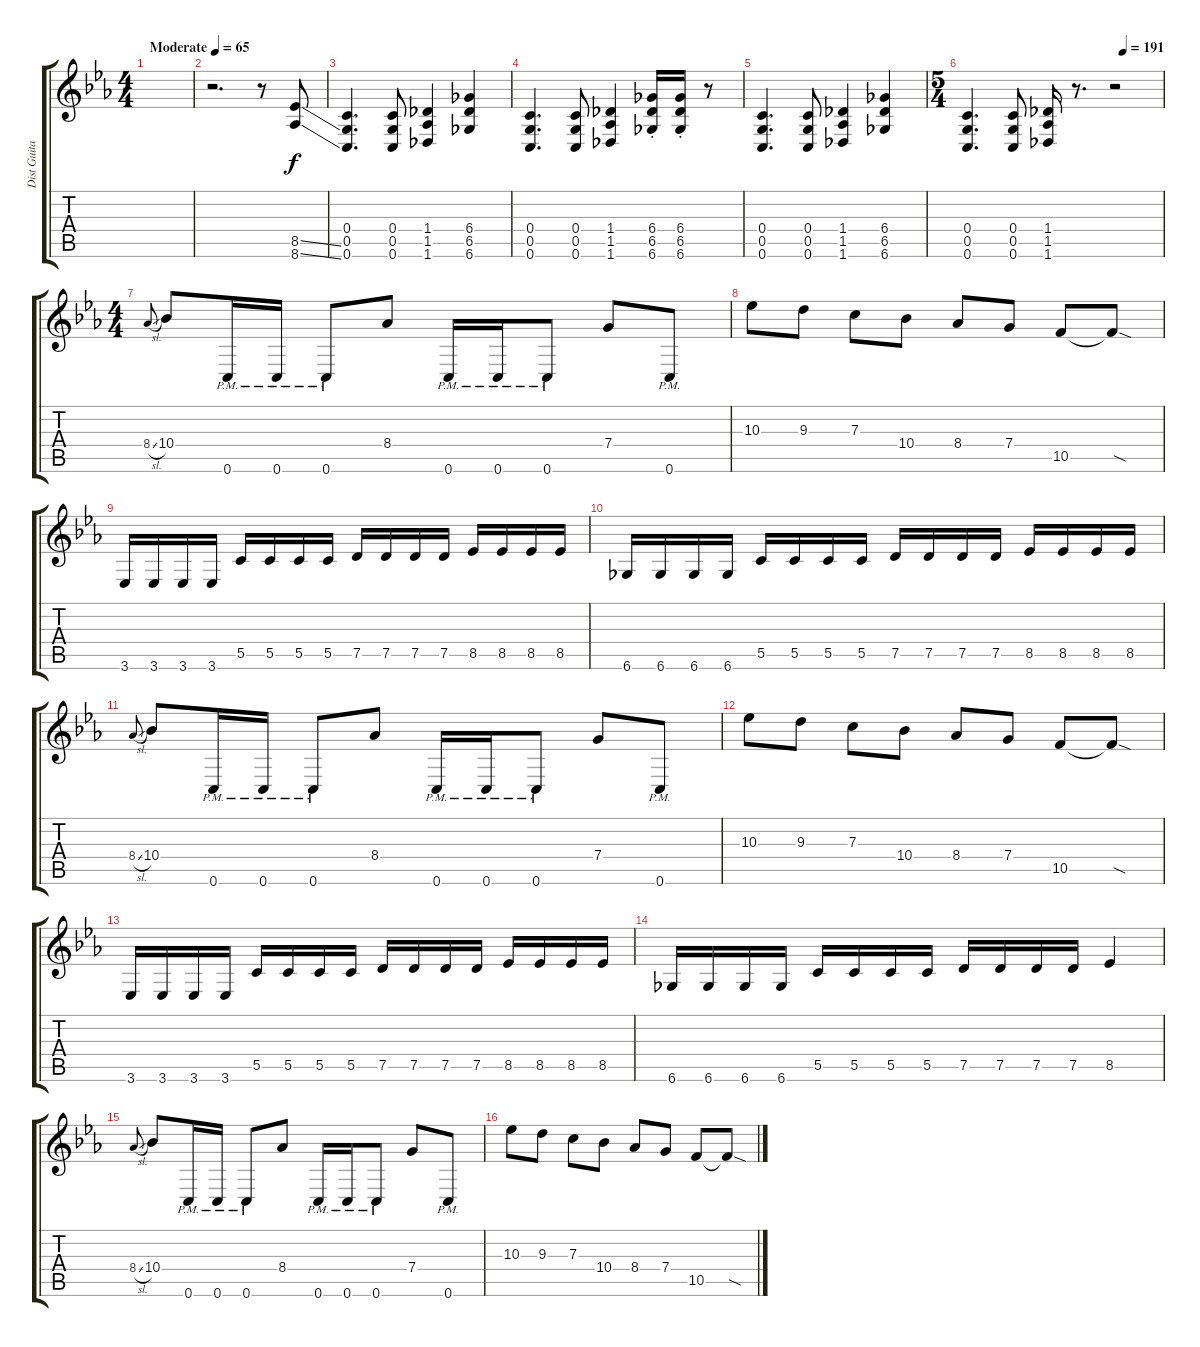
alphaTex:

\track ("Dist Guitar Right" "Dist Guita") {instrument distortionguitar}
\staff {score tabs}
\tuning (D4 A3 F3 C3 G2 C2) {hide}
\ts (4 4)
\tempo (65 "Moderate")
\clef g2
\ks cminor
|
r.2{d volume 14} r.8 (8.5{ss} 8.6{ss}).8 |
(0.4 0.5 0.6).4{d} (0.4 0.5 0.6).8 (1.4 1.5 1.6).4 (6.4 6.5 6.6).4 |
(0.4 0.5 0.6).4{d} (0.4 0.5 0.6).8 (1.4 1.5 1.6).4 (6.4{st} 6.5{st} 6.6{st}).16 (6.4{st} 6.5{st} 6.6{st}).16 r.8 |
(0.4 0.5 0.6).4{d} (0.4 0.5 0.6).8 (1.4 1.5 1.6).4 (6.4 6.5 6.6).4 |
\ts (5 4)
\tempo (191 0.8)
(0.4 0.5 0.6).4{d} (0.4 0.5 0.6).8 (1.4 1.5 1.6).16 r.8{d} r.2 |
\ts (4 4)
8.4{sl}.8{gr onbeat} 10.4.8 0.6{pm}.16 0.6{pm}.16 0.6{pm}.8 8.4.8 0.6{pm}.16 0.6{pm}.16 0.6{pm}.8 7.4.8 0.6{pm}.8 |
10.3.8 9.3.8 7.3.8 10.4.8 8.4.8 7.4.8 10.5.8 10.5{sod t}.8 |
3.6.16 3.6.16 3.6.16 3.6.16 5.5.16 5.5.16 5.5.16 5.5.16 7.5.16 7.5.16 7.5.16 7.5.16 8.5.16 8.5.16 8.5.16 8.5.16 |
6.6.16 6.6.16 6.6.16 6.6.16 5.5.16 5.5.16 5.5.16 5.5.16 7.5.16 7.5.16 7.5.16 7.5.16 8.5.16 8.5.16 8.5.16 8.5.16 |
8.4{sl}.8{gr onbeat} 10.4.8 0.6{pm}.16 0.6{pm}.16 0.6{pm}.8 8.4.8 0.6{pm}.16 0.6{pm}.16 0.6{pm}.8 7.4.8 0.6{pm}.8 |
10.3.8 9.3.8 7.3.8 10.4.8 8.4.8 7.4.8 10.5.8 10.5{sod t}.8 |
3.6.16 3.6.16 3.6.16 3.6.16 5.5.16 5.5.16 5.5.16 5.5.16 7.5.16 7.5.16 7.5.16 7.5.16 8.5.16 8.5.16 8.5.16 8.5.16 |
6.6.16 6.6.16 6.6.16 6.6.16 5.5.16 5.5.16 5.5.16 5.5.16 7.5.16 7.5.16 7.5.16 7.5.16 8.5.4 |
8.4{sl}.8{gr onbeat} 10.4.8 0.6{pm}.16 0.6{pm}.16 0.6{pm}.8 8.4.8 0.6{pm}.16 0.6{pm}.16 0.6{pm}.8 7.4.8 0.6{pm}.8 |
10.3.8 9.3.8 7.3.8 10.4.8 8.4.8 7.4.8 10.5.8 10.5{sod t}.8
